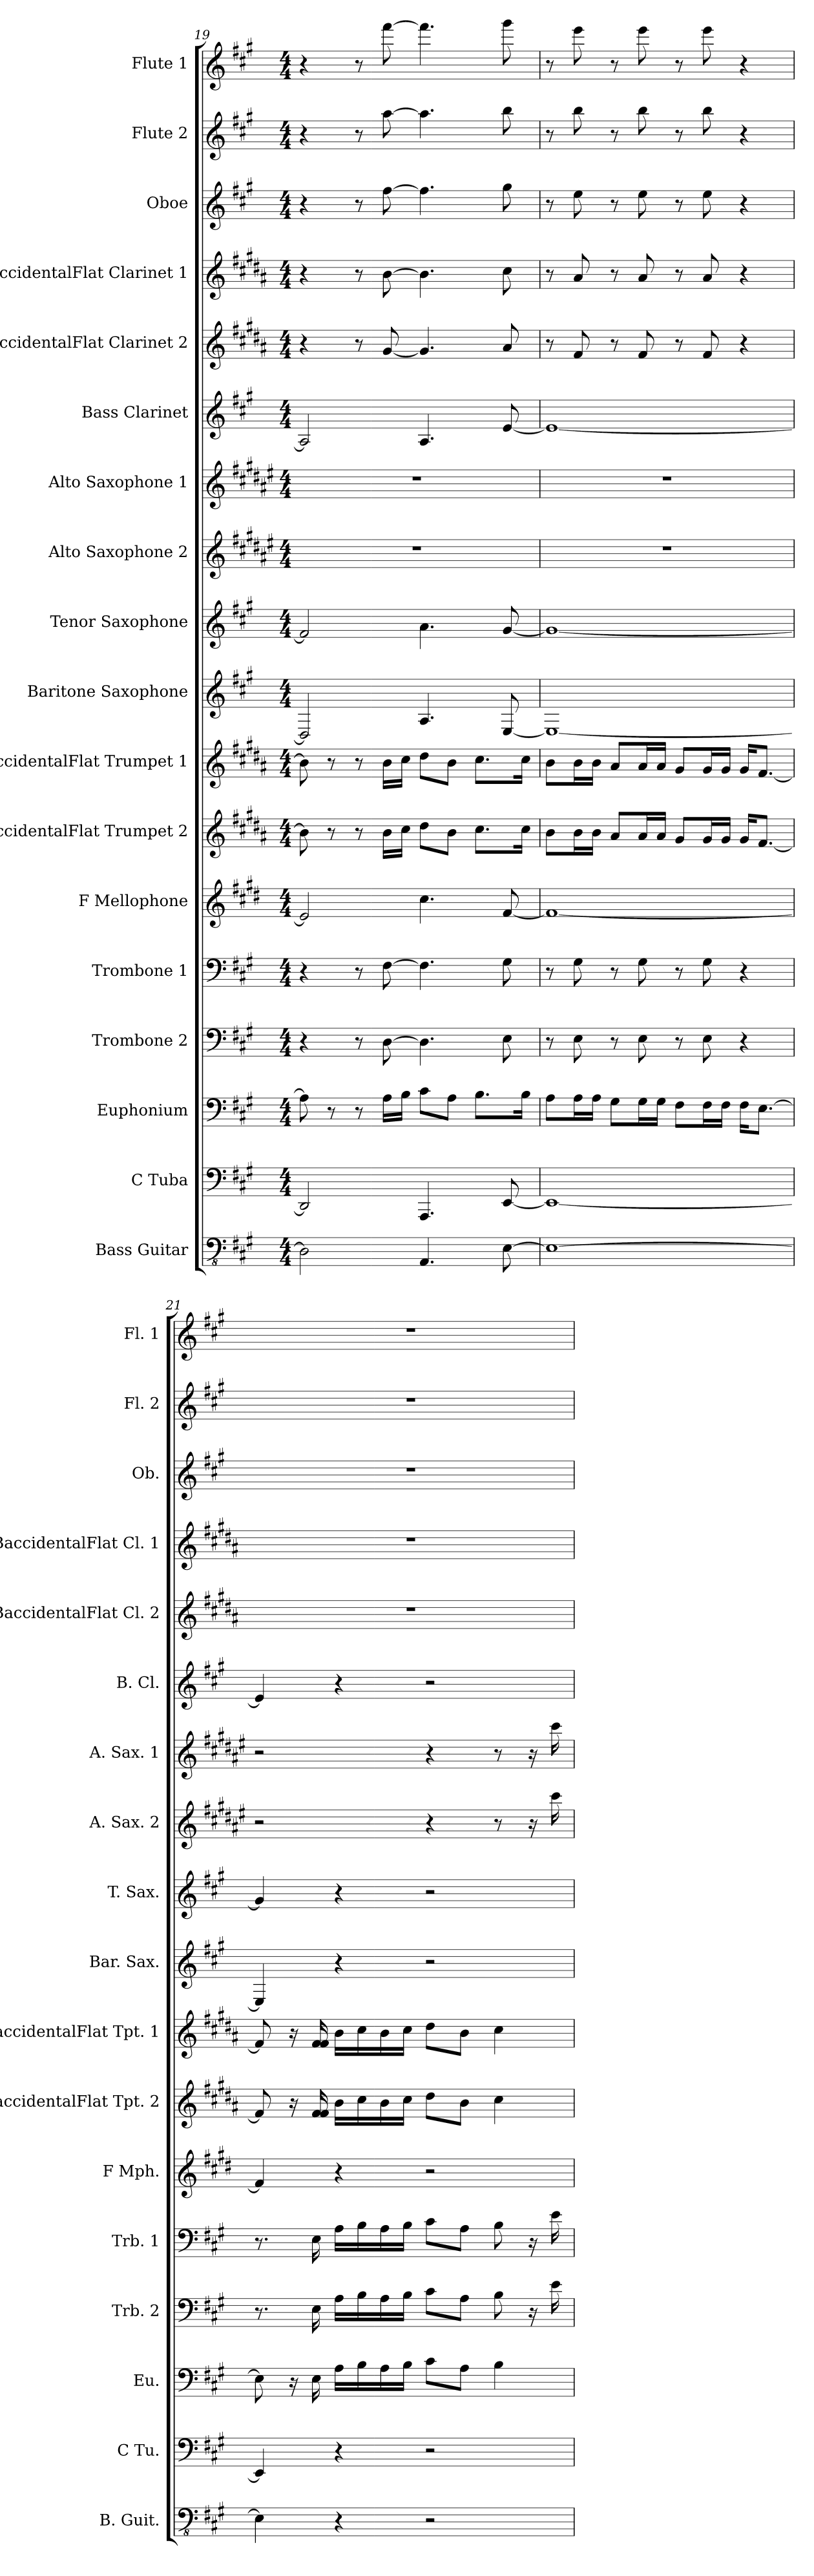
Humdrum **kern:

**kern	**kern	**kern	**kern	**kern	**kern	**kern	**kern	**kern	**kern	**kern	**kern	**kern	**kern	**kern	**kern	**kern	**kern
*part18	*part17	*part16	*part15	*part14	*part13	*part12	*part11	*part10	*part9	*part8	*part7	*part6	*part5	*part4	*part3	*part2	*part1
*staff18	*staff17	*staff16	*staff15	*staff14	*staff13	*staff12	*staff11	*staff10	*staff9	*staff8	*staff7	*staff6	*staff5	*staff4	*staff3	*staff2	*staff1
*I"Bass Guitar	*I"C Tuba	*I"Euphonium	*I"Trombone 2	*I"Trombone 1	*I"F Mellophone	*I"BaccidentalFlat Trumpet 2	*I"BaccidentalFlat Trumpet 1	*I"Baritone Saxophone	*I"Tenor Saxophone	*I"Alto Saxophone 2	*I"Alto Saxophone 1	*I"Bass Clarinet	*I"BaccidentalFlat Clarinet 2	*I"BaccidentalFlat Clarinet 1	*I"Oboe	*I"Flute 2	*I"Flute 1
*I'B. Guit.	*I'C Tu.	*I'Eu.	*I'Trb. 2	*I'Trb. 1	*I'F Mph.	*I'BaccidentalFlat Tpt. 2	*I'BaccidentalFlat Tpt. 1	*I'Bar. Sax.	*I'T. Sax.	*I'A. Sax. 2	*I'A. Sax. 1	*I'B. Cl.	*I'BaccidentalFlat Cl. 2	*I'BaccidentalFlat Cl. 1	*I'Ob.	*I'Fl. 2	*I'Fl. 1
!!LO:PB:g=z
*clefFv4	*clefF4	*clefF4	*clefF4	*clefF4	*clefG2	*clefG2	*clefG2	*clefG2	*clefG2	*clefG2	*clefG2	*clefG2	*clefG2	*clefG2	*clefG2	*clefG2	*clefG2
*	*	*	*	*	*ITrd4c7	*ITrd1c2	*ITrd1c2	*ITrd12c21	*ITrd8c14	*ITrd5c9	*ITrd5c9	*ITrd8c14	*ITrd1c2	*ITrd1c2	*	*	*
*k[f#c#g#]	*k[f#c#g#]	*k[f#c#g#]	*k[f#c#g#]	*k[f#c#g#]	*k[f#c#g#]	*k[f#c#g#]	*k[f#c#g#]	*k[f#c#g#]	*k[f#c#g#]	*k[f#c#g#]	*k[f#c#g#]	*k[f#c#g#]	*k[f#c#g#]	*k[f#c#g#]	*k[f#c#g#]	*k[f#c#g#]	*k[f#c#g#]
*M4/4	*M4/4	*M4/4	*M4/4	*M4/4	*M4/4	*M4/4	*M4/4	*M4/4	*M4/4	*M4/4	*M4/4	*M4/4	*M4/4	*M4/4	*M4/4	*M4/4	*M4/4
=19	=19	=19	=19	=19	=19	=19	=19	=19	=19	=19	=19	=19	=19	=19	=19	=19	=19
2DD\]	2DD/]	8A\]	4r	4r	2A/]	8a\]	8a\]	2DD/]	2F#/]	1r	1r	2AA/]	4r	4r	4r	4r	4r
.	.	8r	.	.	.	8r	8r	.	.	.	.	.	.	.	.	.	.
.	.	8r	8r	8r	.	8r	8r	.	.	.	.	.	8r	8r	8r	8r	8r
.	.	16A\LL	[8D\	[8F#\	.	16a\LL	16a\LL	.	.	.	.	.	[8f#/	[8a\	[8ff#\	[8aa\	[8fff#\
.	.	16B\JJ	.	.	.	16b\JJ	16b\JJ	.	.	.	.	.	.	.	.	.	.
4.AAA/	4.AAA/	8c#\L	4.D\]	4.F#\]	4.f#\	8cc#\L	8cc#\L	4.AA/	4.A\	.	.	4.AA/	4.f#/]	4.a\]	4.ff#\]	4.aa\]	4.fff#\]
.	.	8A\J	.	.	.	8a\J	8a\J	.	.	.	.	.	.	.	.	.	.
.	.	8.B\L	.	.	.	8.b\L	8.b\L	.	.	.	.	.	.	.	.	.	.
[8EE\	[8EE/	.	8E\	8G#\	[8B/	.	.	[8EE/	[8G#/	.	.	[8E/	8g#/	8b\	8gg#\	8bb\	8ggg#\
.	.	16B\Jk	.	.	.	16b\Jk	16b\Jk	.	.	.	.	.	.	.	.	.	.
=20	=20	=20	=20	=20	=20	=20	=20	=20	=20	=20	=20	=20	=20	=20	=20	=20	=20
1EE_	1EE_	8A\L	8r	8r	1B_	8a\L	8a\L	1EE_	1G#_	1r	1r	1E_	8r	8r	8r	8r	8r
.	.	16A\L	8E\	8G#\	.	16a\L	16a\L	.	.	.	.	.	8e/	8g#/	8ee\	8bb\	8eee\
.	.	16A\JJ	.	.	.	16a\JJ	16a\JJ	.	.	.	.	.	.	.	.	.	.
.	.	8G#\L	8r	8r	.	8g#/L	8g#/L	.	.	.	.	.	8r	8r	8r	8r	8r
.	.	16G#\L	8E\	8G#\	.	16g#/L	16g#/L	.	.	.	.	.	8e/	8g#/	8ee\	8bb\	8eee\
.	.	16G#\JJ	.	.	.	16g#/JJ	16g#/JJ	.	.	.	.	.	.	.	.	.	.
.	.	8F#\L	8r	8r	.	8f#/L	8f#/L	.	.	.	.	.	8r	8r	8r	8r	8r
.	.	16F#\L	8E\	8G#\	.	16f#/L	16f#/L	.	.	.	.	.	8e/	8g#/	8ee\	8bb\	8eee\
.	.	16F#\JJ	.	.	.	16f#/JJ	16f#/JJ	.	.	.	.	.	.	.	.	.	.
.	.	16F#\KL	4r	4r	.	16f#/KL	16f#/KL	.	.	.	.	.	4r	4r	4r	4r	4r
.	.	[8.E\J	.	.	.	[8.e/J	[8.e/J	.	.	.	.	.	.	.	.	.	.
=21	=21	=21	=21	=21	=21	=21	=21	=21	=21	=21	=21	=21	=21	=21	=21	=21	=21
4EE\]	4EE/]	8E\]	8.r	8.r	4B/]	8e/]	8e/]	4EE/]	4G#/]	2r	2r	4E/]	1r	1r	1r	1r	1r
.	.	16r	.	.	.	16r	16r	.	.	.	.	.	.	.	.	.	.
.	.	16E\	16E\	16E\	.	16e/ 16e/	16e/ 16e/	.	.	.	.	.	.	.	.	.	.
4r	4r	16A\LL	16A\LL	16A\LL	4r	16a\LL	16a\LL	4r	4r	.	.	4r	.	.	.	.	.
.	.	16B\	16B\	16B\	.	16b\	16b\	.	.	.	.	.	.	.	.	.	.
.	.	16A\	16A\	16A\	.	16a\	16a\	.	.	.	.	.	.	.	.	.	.
.	.	16B\JJ	16B\JJ	16B\JJ	.	16b\JJ	16b\JJ	.	.	.	.	.	.	.	.	.	.
2r	2r	8c#\L	8c#\L	8c#\L	2r	8cc#\L	8cc#\L	2r	2r	4r	4r	2r	.	.	.	.	.
.	.	8A\J	8A\J	8A\J	.	8a\J	8a\J	.	.	.	.	.	.	.	.	.	.
.	.	4B\	8B\	8B\	.	4b\	4b\	.	.	8r	8r	.	.	.	.	.	.
.	.	.	16r	16r	.	.	.	.	.	16r	16r	.	.	.	.	.	.
.	.	.	16e\	16e\	.	.	.	.	.	16ee\	16ee\	.	.	.	.	.	.
=	=	=	=	=	=	=	=	=	=	=	=	=	=	=	=	=	=
*-	*-	*-	*-	*-	*-	*-	*-	*-	*-	*-	*-	*-	*-	*-	*-	*-	*-
